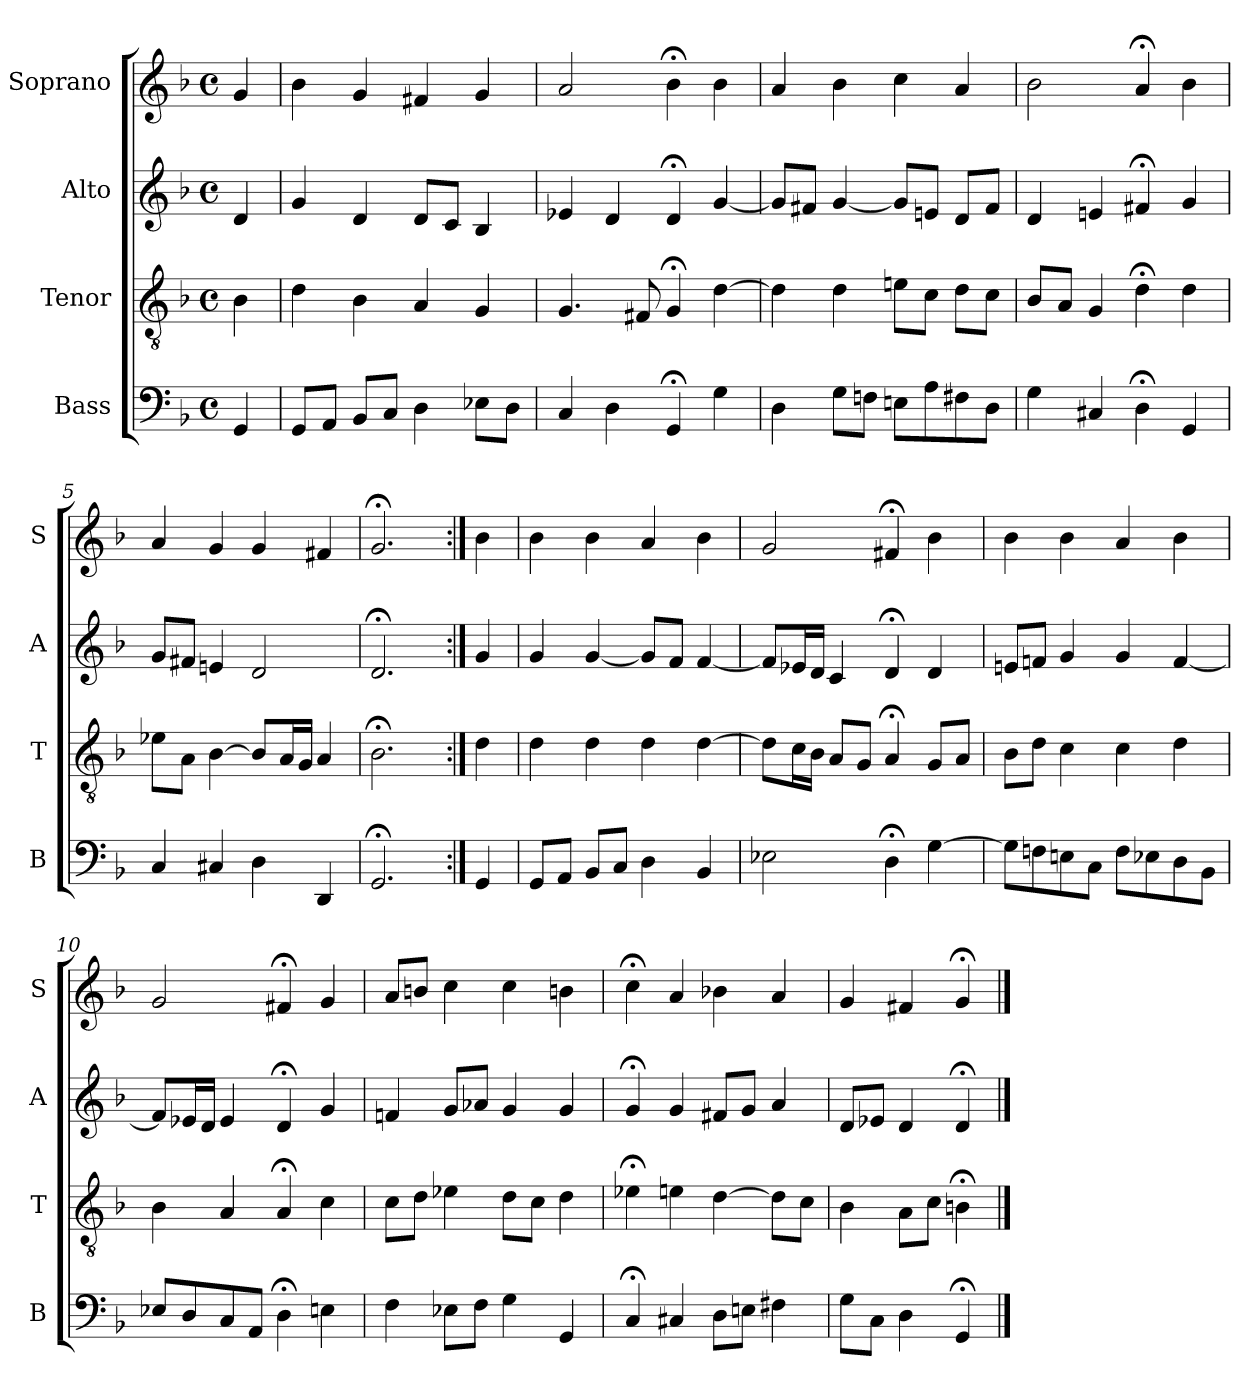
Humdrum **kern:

**kern	**kern	**kern	**kern
*part4	*part3	*part2	*part1
*staff4	*staff3	*staff2	*staff1
*I"Bass	*I"Tenor	*I"Alto	*I"Soprano
*I'B	*I'T	*I'A	*I'S
*clefF4	*clefGv2	*clefG2	*clefG2
*k[b-]	*k[b-]	*k[b-]	*k[b-]
*G:dor	*G:dor	*G:dor	*G:dor
*M4/4	*M4/4	*M4/4	*M4/4
*met(c)	*met(c)	*met(c)	*met(c)
*MM100	*MM100	*MM100	*MM100
=	=	=	=
4GG	4B-	4d	4g
=1	=1	=1	=1
8GGL	4d	4g	4b-
8AAJ	.	.	.
8BB-L	4B-	4d	4g
8CJ	.	.	.
4D	4A	8dL	4f#X
.	.	8cJ	.
8E-XL	4G	4B-	4g
8DJ	.	.	.
=2	=2	=2	=2
4C	4.G	4e-X	2a
4D	.	4d	.
.	8F#X	.	.
4GG;<	4G;<	4d;<	4b-;<
4G	[4d	[4g	4b-
=3	=3	=3	=3
4D	4d]	8gL]	4a
.	.	8f#XJ	.
8GL	4d	[4g	4b-
8FnJ	.	.	.
8EnL	8enL	8gL]	4cc
8A	8cJ	8enJ	.
8F#X	8dL	8dL	4a
8DJ	8cJ	8f#J	.
=4	=4	=4	=4
4G	8B-L	4d	2b-
.	8AJ	.	.
4C#Xi	4Gi	4en	.
4D;<i	4d;<i	4f#X;<	4a;<
4GG	4d	4g	4b-
=5	=5	=5	=5
4C	8e-XL	8gL	4a
.	8AJ	8f#XJ	.
4C#X	[4B-	4en	4g
4D	8B-L]	2d	4g
.	16AL	.	.
.	16GJJ	.	.
4DD	4A	.	4f#X
=6	=6	=6	=6
2.GG;<	2.B-;<	2.d;<	2.g;<
=:|!	=:|!	=:|!	=:|!
4GG	4d	4g	4b-
=7	=7	=7	=7
8GGL	4d	4g	4b-
8AAJ	.	.	.
8BB-L	4d	[4g	4b-
8CJ	.	.	.
4D	4d	8gL]	4a
.	.	8fJ	.
4BB-	[4d	[4f	4b-
=8	=8	=8	=8
2E-X	8dL]	8fL]	2g
.	16cL	16e-XL	.
.	16B-JJ	16dJJ	.
.	8AL	4c	.
.	8GJ	.	.
4D;<	4A;<	4d;<	4f#X;<
[4G	8GL	4d	4b-
.	8AJ	.	.
=9	=9	=9	=9
8GL]	8B-L	8enL	4b-
8Fn	8dJ	8fnJ	.
8En	4c	4g	4b-
8CJ	.	.	.
8FL	4c	4g	4a
8E-X	.	.	.
8D	4d	[4f	4b-
8BB-J	.	.	.
=10	=10	=10	=10
8E-XL	4B-	8fL]	2g
8D	.	16e-XL	.
.	.	16dJJ	.
8C	4A	4e-	.
8AAJ	.	.	.
4D;<	4A;<	4d;<	4f#X;<
4En	4c	4g	4g
=11	=11	=11	=11
4F	8cL	4fn	8aL
.	8dJ	.	8bnJ
8E-XL	4e-X	8gL	4cc
8FJ	.	8a-XJ	.
4G	8dL	4g	4cc
.	8cJ	.	.
4GG	4d	4g	4bn
=12	=12	=12	=12
4C;<	4e-X;<	4g;<	4cc;<
4C#X	4en	4g	4a
8DL	[4d	8f#XL	4b-X
8EnJ	.	8gJ	.
4F#X	8dL]	4a	4a
.	8cJ	.	.
=13	=13	=13	=13
8GL	4B-	8dL	4g
8CJ	.	8e-XJ	.
4D	8AL	4d	4f#X
.	8cJ	.	.
4GG;<	4Bn;<	4d;<	4g;<
==	==	==	==
*-	*-	*-	*-
